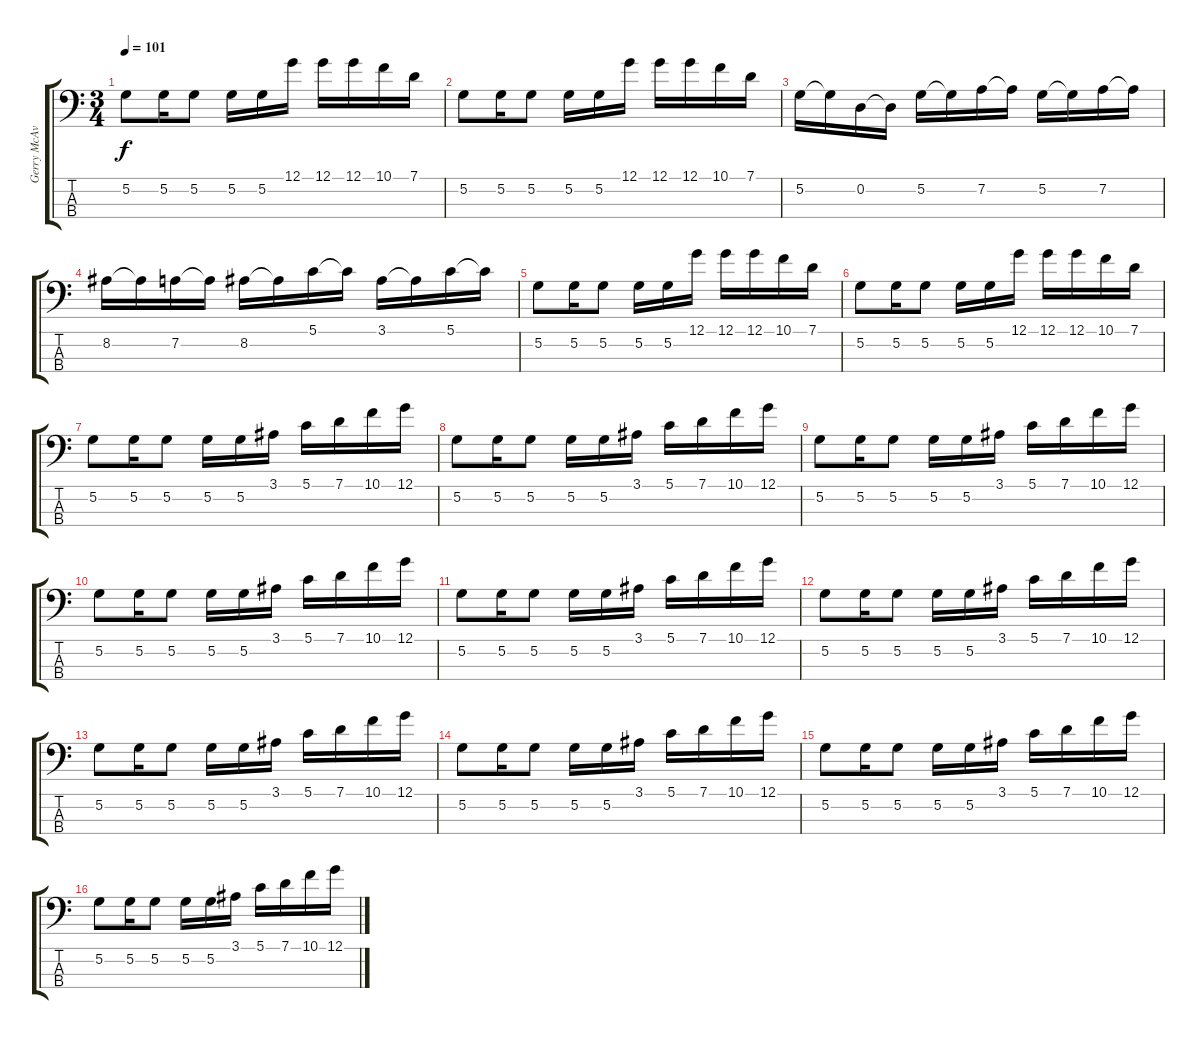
\track ("Gerry McAvoy" "Gerry McAv") {instrument electricbassfinger}
\staff {score tabs}
\tuning (G2 D2 A1 E1) {hide}
\ts (3 4)
\tempo 101
\clef f4
\ks c
5.2.8{dy f} 5.2.16 5.2.8 5.2.16 5.2.16 12.1.16 12.1.16 12.1.16 10.1.16 7.1.16 |
5.2.8 5.2.16 5.2.8 5.2.16 5.2.16 12.1.16 12.1.16 12.1.16 10.1.16 7.1.16 |
5.2.16 5.2{t}.16 0.2.16 0.2{t}.16 5.2.16 5.2{t}.16 7.2.16 7.2{t}.16 5.2.16 5.2{t}.16 7.2.16 7.2{t}.16 |
8.2.16 8.2{t}.16 7.2.16 7.2{t}.16 8.2.16 8.2{t}.16 5.1.16 5.1{t}.16 3.1.16 3.1{t}.16 5.1.16 5.1{t}.16 |
5.2.8 5.2.16 5.2.8 5.2.16 5.2.16 12.1.16 12.1.16 12.1.16 10.1.16 7.1.16 |
5.2.8 5.2.16 5.2.8 5.2.16 5.2.16 12.1.16 12.1.16 12.1.16 10.1.16 7.1.16 |
5.2.8 5.2.16 5.2.8 5.2.16 5.2.16 3.1.16 5.1.16 7.1.16 10.1.16 12.1.16 |
5.2.8 5.2.16 5.2.8 5.2.16 5.2.16 3.1.16 5.1.16 7.1.16 10.1.16 12.1.16 |
5.2.8 5.2.16 5.2.8 5.2.16 5.2.16 3.1.16 5.1.16 7.1.16 10.1.16 12.1.16 |
5.2.8 5.2.16 5.2.8 5.2.16 5.2.16 3.1.16 5.1.16 7.1.16 10.1.16 12.1.16 |
5.2.8 5.2.16 5.2.8 5.2.16 5.2.16 3.1.16 5.1.16 7.1.16 10.1.16 12.1.16 |
5.2.8 5.2.16 5.2.8 5.2.16 5.2.16 3.1.16 5.1.16 7.1.16 10.1.16 12.1.16 |
5.2.8 5.2.16 5.2.8 5.2.16 5.2.16 3.1.16 5.1.16 7.1.16 10.1.16 12.1.16 |
5.2.8 5.2.16 5.2.8 5.2.16 5.2.16 3.1.16 5.1.16 7.1.16 10.1.16 12.1.16 |
5.2.8 5.2.16 5.2.8 5.2.16 5.2.16 3.1.16 5.1.16 7.1.16 10.1.16 12.1.16 |
5.2.8 5.2.16 5.2.8 5.2.16 5.2.16 3.1.16 5.1.16 7.1.16 10.1.16 12.1.16
